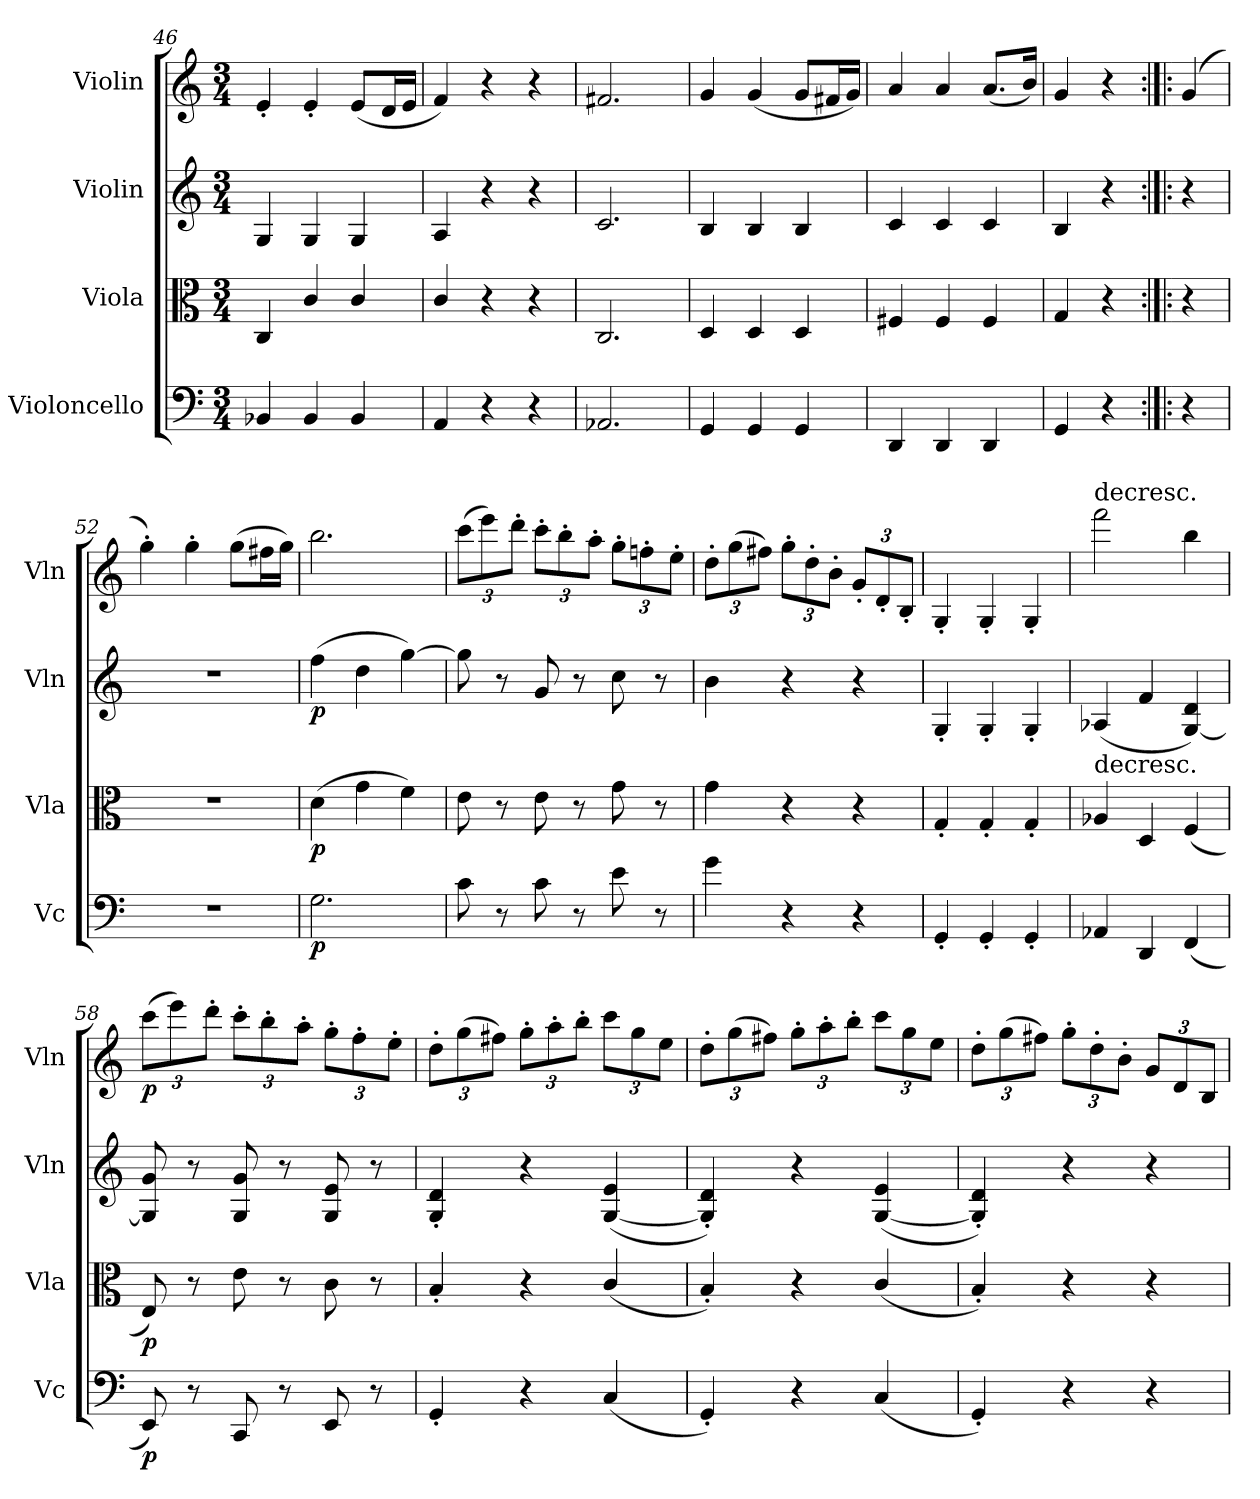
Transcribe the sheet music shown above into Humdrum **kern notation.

**kern	**dynam	**kern	**dynam	**kern	**dynam	**kern	**dynam
*part4	*part4	*part3	*part3	*part2	*part2	*part1	*part1
*staff4	*staff4	*staff3	*staff3	*staff2	*staff2	*staff1	*staff1
*I"Violoncello	*	*I"Viola	*	*I"Violin	*	*I"Violin	*
*I'Vc	*	*I'Vla	*	*I'Vln	*	*I'Vln	*
*clefF4	*	*clefC3	*	*clefG2	*	*clefG2	*
*k[]	*	*k[]	*	*k[]	*	*k[]	*
*M3/4	*	*M3/4	*	*M3/4	*	*M3/4	*
=46	=46	=46	=46	=46	=46	=46	=46
4BB-X/	.	4C/	.	4G/	.	4e'/	.
4BB-/	.	4c/	.	4G/	.	4e'/	.
4BB-/	.	4c/	.	4G/	.	(8e/L	.
.	.	.	.	.	.	16d/L	.
.	.	.	.	.	.	16e/JJ	.
=47	=47	=47	=47	=47	=47	=47	=47
4AA/	.	4c/	.	4A/	.	4f/)	.
4r	.	4r	.	4r	.	4r	.
4r	.	4r	.	4r	.	4r	.
=48	=48	=48	=48	=48	=48	=48	=48
2.AA-X/	.	2.C/	.	2.c/	.	2.f#X/	.
=49	=49	=49	=49	=49	=49	=49	=49
4GG/	.	4D/	.	4B/	.	4g/	.
4GG/	.	4D/	.	4B/	.	(4g/	.
4GG/	.	4D/	.	4B/	.	8g/L	.
.	.	.	.	.	.	16f#X/L	.
.	.	.	.	.	.	16g/JJ)	.
=50	=50	=50	=50	=50	=50	=50	=50
4DD/	.	4F#X/	.	4c/	.	4a/	.
4DD/	.	4F#/	.	4c/	.	4a/	.
4DD/	.	4F#/	.	4c/	.	(8.a/L	.
.	.	.	.	.	.	16b/Jk)	.
=51	=51	=51	=51	=51	=51	=51	=51
4GG/	.	4G/	.	4B/	.	4g/	.
4r	.	4r	.	4r	.	4r	.
=:|!|:	=:|!|:	=:|!|:	=:|!|:	=:|!|:	=:|!|:	=:|!|:	=:|!|:
4r	.	4r	.	4r	.	(4g/	.
=52	=52	=52	=52	=52	=52	=52	=52
2.r	.	2.r	.	2.r	.	4gg'\)	.
.	.	.	.	.	.	4gg'\	.
.	.	.	.	.	.	(8gg\L	.
.	.	.	.	.	.	16ff#X\L	.
.	.	.	.	.	.	16gg\JJ)	.
=53	=53	=53	=53	=53	=53	=53	=53
2.G\	p	(4d\	p	(4ff\	p	2.bb\	.
.	.	4g\	.	4dd\	.	.	.
.	.	4f\)	.	[4gg\)	.	.	.
=54	=54	=54	=54	=54	=54	=54	=54
8c\	.	8e\	.	8gg\]	.	(12ccc\L	.
.	.	.	.	.	.	12eee\)	.
8r	.	8r	.	8r	.	.	.
.	.	.	.	.	.	12ddd'\J	.
8c\	.	8e\	.	8g/	.	12ccc'\L	.
.	.	.	.	.	.	12bb'\	.
8r	.	8r	.	8r	.	.	.
.	.	.	.	.	.	12aa'\J	.
8e\	.	8g\	.	8cc\	.	12gg'\L	.
.	.	.	.	.	.	12ffn'\	.
8r	.	8r	.	8r	.	.	.
.	.	.	.	.	.	12ee'\J	.
=55	=55	=55	=55	=55	=55	=55	=55
4g\	.	4g\	.	4b\	.	12dd'\L	.
.	.	.	.	.	.	(12gg\	.
.	.	.	.	.	.	12ff#X\J)	.
4r	.	4r	.	4r	.	12gg'\L	.
.	.	.	.	.	.	12dd'\	.
.	.	.	.	.	.	12b'\J	.
4r	.	4r	.	4r	.	12g'/L	.
.	.	.	.	.	.	12d'/	.
.	.	.	.	.	.	12B'/J	.
=56	=56	=56	=56	=56	=56	=56	=56
4GG'/	.	4G'/	.	4G'/	.	4G'/	.
4GG'/	.	4G'/	.	4G'/	.	4G'/	.
4GG'/	.	4G'/	.	4G'/	.	4G'/	.
=57	=57	=57	=57	=57	=57	=57	=57
!	!	!	!	!	!	!LO:TX:t=decresc.	!
!	!	!LO:TX:t=decresc.	!	!	!	!	!
4AA-X/	.	4A-X/	.	(4A-X/	.	2fff\	.
4DD/	.	4D/	.	4f/	.	.	.
(4FF/	.	(4F/	.	[4G/ 4d/)	.	4bb\	.
=58	=58	=58	=58	=58	=58	=58	=58
8EE/)	p	8E/)	p	8G]/ 8g/	.	(12ccc\L	p
.	.	.	.	.	.	12eee\)	.
8r	.	8r	.	8r	.	.	.
.	.	.	.	.	.	12ddd'\J	.
8CC/	.	8e\	.	8G/ 8g/	.	12ccc'\L	.
.	.	.	.	.	.	12bb'\	.
8r	.	8r	.	8r	.	.	.
.	.	.	.	.	.	12aa'\J	.
8EE/	.	8c\	.	8G/ 8e/	.	12gg'\L	.
.	.	.	.	.	.	12ff'\	.
8r	.	8r	.	8r	.	.	.
.	.	.	.	.	.	12ee'\J	.
=59	=59	=59	=59	=59	=59	=59	=59
4GG'/	.	4B'/	.	4G'/ 4d'/	.	12dd'\L	.
.	.	.	.	.	.	(12gg\	.
.	.	.	.	.	.	12ff#X\J)	.
4r	.	4r	.	4r	.	12gg'\L	.
.	.	.	.	.	.	12aa'\	.
.	.	.	.	.	.	12bb'\J	.
(4C/	.	(4c/	.	([4G/ 4e/	.	12ccc\L	.
.	.	.	.	.	.	12gg\	.
.	.	.	.	.	.	12ee\J	.
=60	=60	=60	=60	=60	=60	=60	=60
4GG'/)	.	4B'/)	.	4G]'/ 4d'/)	.	12dd'\L	.
.	.	.	.	.	.	(12gg\	.
.	.	.	.	.	.	12ff#X\J)	.
4r	.	4r	.	4r	.	12gg'\L	.
.	.	.	.	.	.	12aa'\	.
.	.	.	.	.	.	12bb'\J	.
(4C/	.	(4c/	.	([4G/ 4e/	.	12ccc\L	.
.	.	.	.	.	.	12gg\	.
.	.	.	.	.	.	12ee\J	.
=61	=61	=61	=61	=61	=61	=61	=61
4GG'/)	.	4B'/)	.	4G]'/ 4d'/)	.	12dd'\L	.
.	.	.	.	.	.	(12gg\	.
.	.	.	.	.	.	12ff#X\J)	.
4r	.	4r	.	4r	.	12gg'\L	.
.	.	.	.	.	.	12dd'\	.
.	.	.	.	.	.	12b'\J	.
4r	.	4r	.	4r	.	12g/L	.
.	.	.	.	.	.	12d/	.
.	.	.	.	.	.	12B/J	.
=	=	=	=	=	=	=	=
*-	*-	*-	*-	*-	*-	*-	*-
